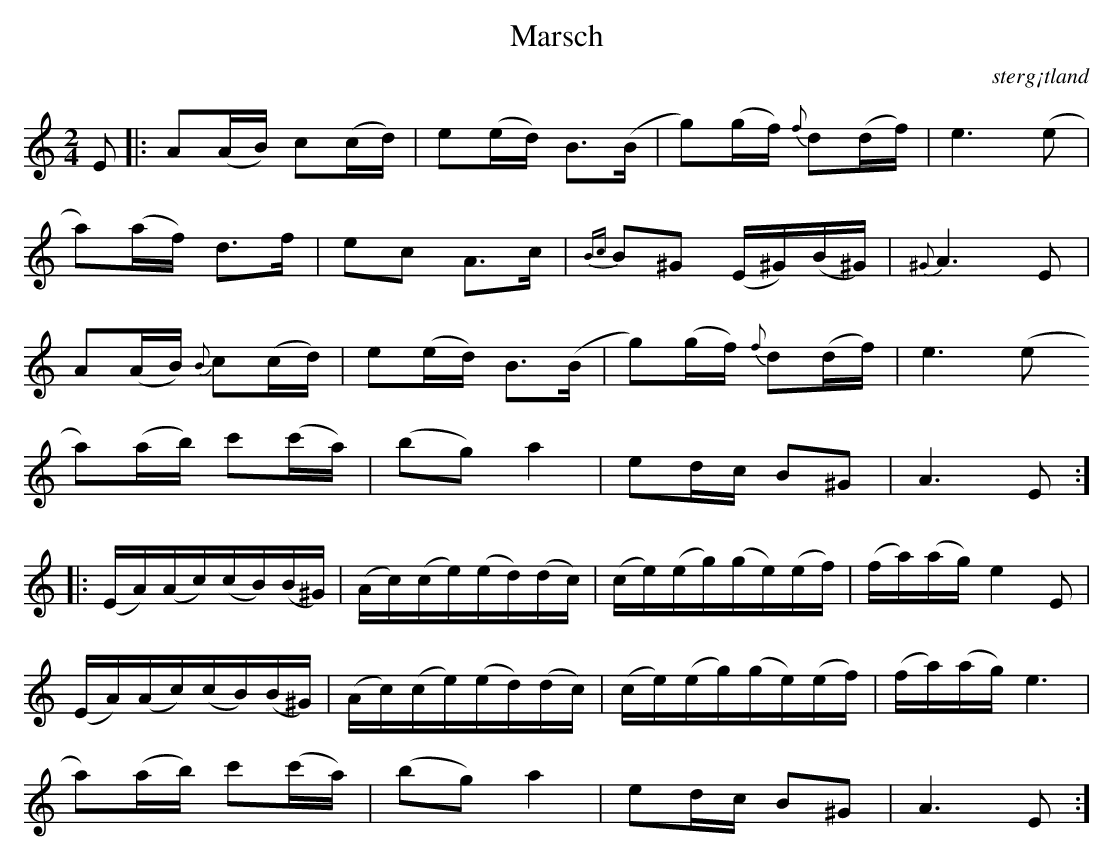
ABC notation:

X:1
T:Marsch
O: sterg¡tland
M: 2/4
L: 1/16
K: Am
E2 |: A2(AB) c2(cd) | e2(ed) B3(B | g2)(gf){f} d2(df) | e6 (e2 |
a2)(af) d3f | e2c2 A3c |{Bc} B2^G2 (E^G)(B^G)|{^G} A6 E2 |
A2(AB){B} c2(cd) | e2(ed) B3(B | g2)(gf){f} d2(df) | e6 (e2
a2)(ab) c'2(c'a) | (b2g2) a4 | e2dc B2^G2| A6 E2:]
|:(EA)(Ac)(cB)(B^G)|(Ac)(ce)(ed)(dc)|(ce)(eg)(ge)(ef)|(fa)(ag)e4E2|
(EA)(Ac)(cB)(B^G)|(Ac)(ce)(ed)(dc)|(ce)(eg)(ge)(ef)|(fa)(ag)e6|
a2)(ab) c'2(c'a) | (b2g2) a4 | e2dc B2^G2| A6 E2:]
